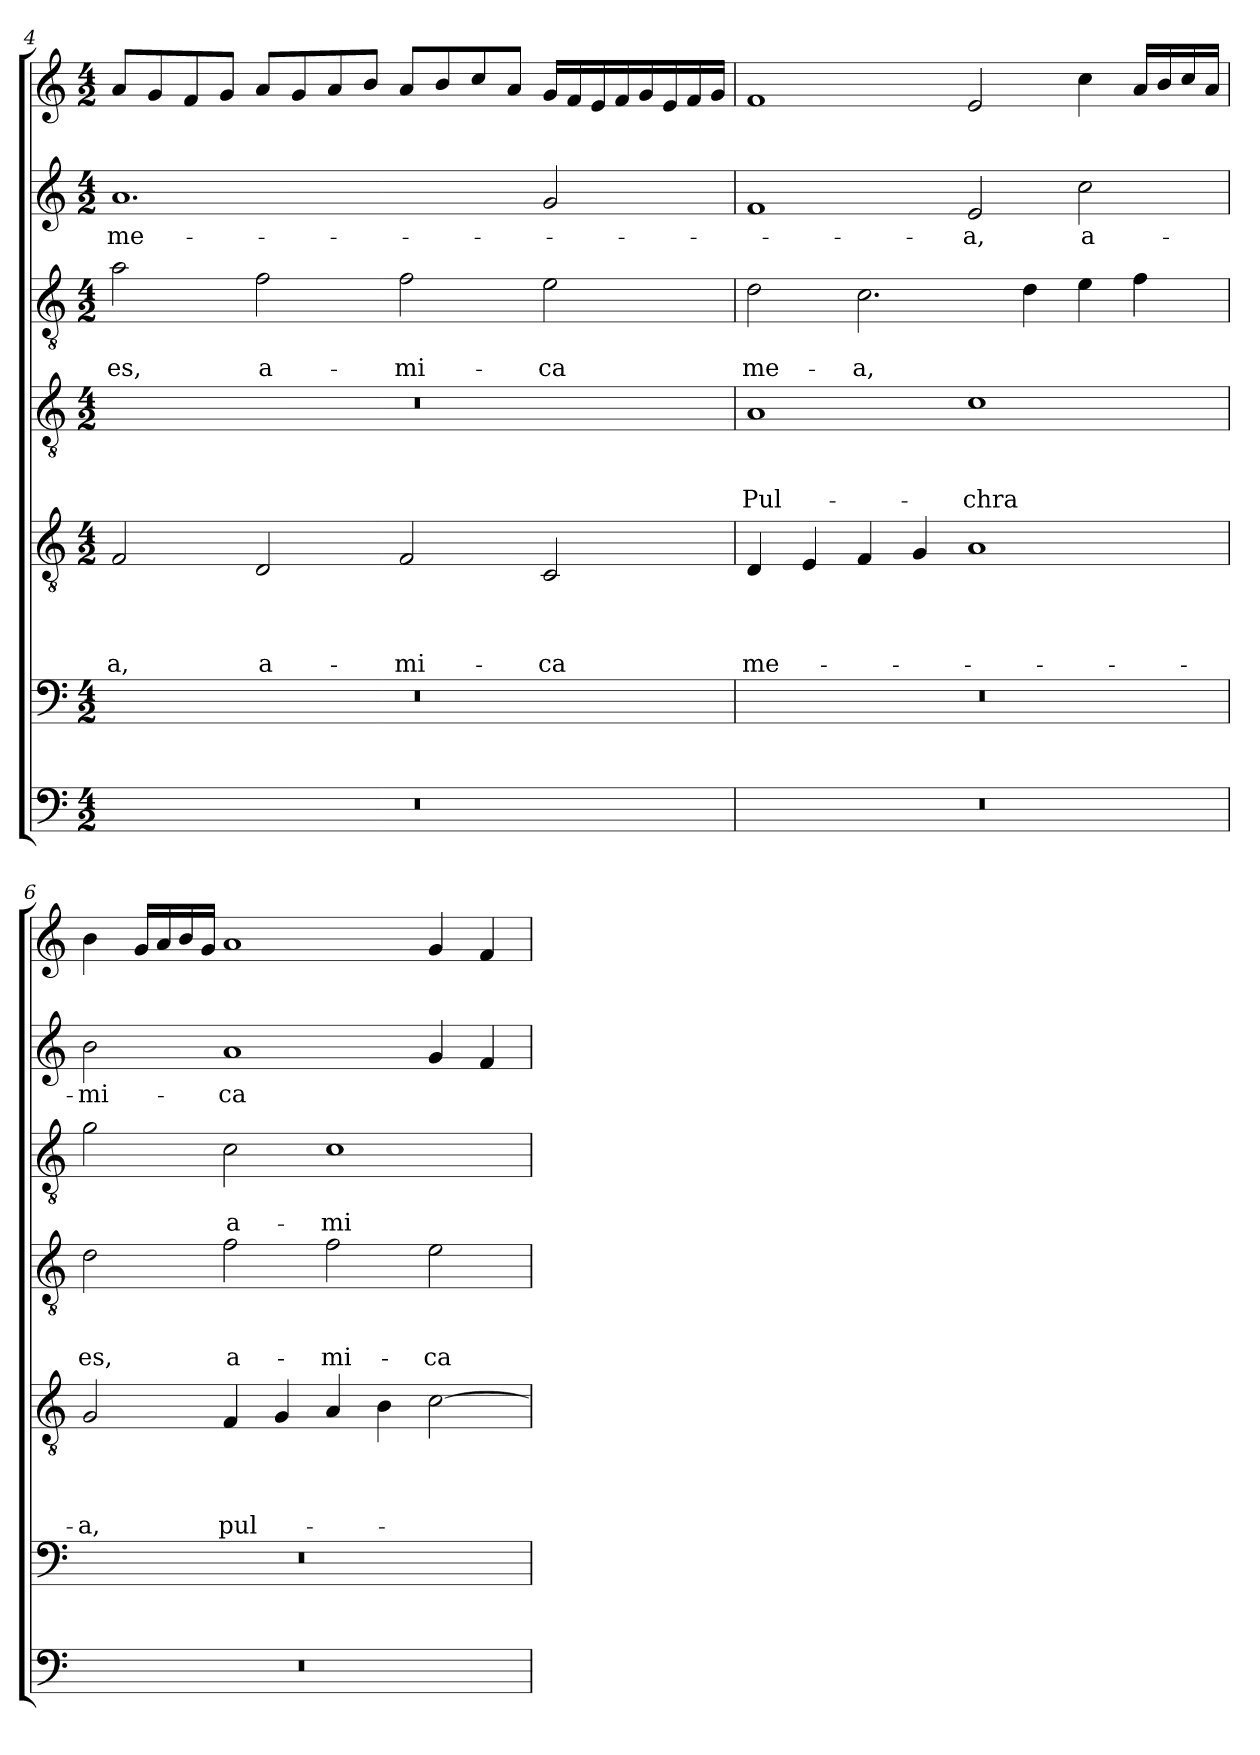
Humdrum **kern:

**kern	**kern	**kern	**text	**text	**text	**text	**kern	**text	**text	**text	**kern	**text	**text	**kern	**text	**kern
*part7	*part6	*part5	*part5	*part5	*part5	*part5	*part4	*part4	*part4	*part4	*part3	*part3	*part3	*part2	*part2	*part1
*staff7	*staff6	*staff5	*staff5	*staff5	*staff5	*staff5	*staff4	*staff4	*staff4	*staff4	*staff3	*staff3	*staff3	*staff2	*staff2	*staff1
*clefF4	*clefF4	*clefGv2	*	*	*	*	*clefGv2	*	*	*	*clefGv2	*	*	*clefG2	*	*clefG2
*	*ITrd8c14	*	*	*	*	*	*	*	*	*	*	*	*	*	*	*
*k[]	*k[]	*k[]	*	*	*	*	*k[]	*	*	*	*k[]	*	*	*k[]	*	*k[]
*C:	*C:	*C:	*	*	*	*	*C:	*	*	*	*C:	*	*	*C:	*	*C:
*M4/2	*M4/2	*M4/2	*	*	*	*	*M4/2	*	*	*	*M4/2	*	*	*M4/2	*	*M4/2
=4	=4	=4	=4	=4	=4	=4	=4	=4	=4	=4	=4	=4	=4	=4	=4	=4
!	!	!	!	!	!	!LO:LY:b	!	!	!	!	!	!	!LO:LY:b	!	!LO:LY:b	!
0r	0r	2F/	.	.	.	-a,	0r	.	.	.	2a\	.	es,	1.a	me-	8a/L
.	.	.	.	.	.	.	.	.	.	.	.	.	.	.	.	8g/
.	.	.	.	.	.	.	.	.	.	.	.	.	.	.	.	8f/
.	.	.	.	.	.	.	.	.	.	.	.	.	.	.	.	8g/J
!	!	!	!	!	!	!LO:LY:b	!	!	!	!	!	!	!LO:LY:b	!	!	!
.	.	2D/	.	.	.	a-	.	.	.	.	2f\	.	a-	.	.	8a/L
.	.	.	.	.	.	.	.	.	.	.	.	.	.	.	.	8g/
.	.	.	.	.	.	.	.	.	.	.	.	.	.	.	.	8a/
.	.	.	.	.	.	.	.	.	.	.	.	.	.	.	.	8b/J
!	!	!	!	!	!	!LO:LY:b	!	!	!	!	!	!	!LO:LY:b	!	!	!
.	.	2F/	.	.	.	-mi-	.	.	.	.	2f\	.	-mi-	.	.	8a/L
.	.	.	.	.	.	.	.	.	.	.	.	.	.	.	.	8b/
.	.	.	.	.	.	.	.	.	.	.	.	.	.	.	.	8cc/
.	.	.	.	.	.	.	.	.	.	.	.	.	.	.	.	8a/J
!	!	!	!	!	!	!LO:LY:b	!	!	!	!	!	!	!LO:LY:b	!	!	!
.	.	2C/	.	.	.	-ca	.	.	.	.	2e\	.	-ca	2g/	.	16g/LL
.	.	.	.	.	.	.	.	.	.	.	.	.	.	.	.	16f/
.	.	.	.	.	.	.	.	.	.	.	.	.	.	.	.	16e/
.	.	.	.	.	.	.	.	.	.	.	.	.	.	.	.	16f/
.	.	.	.	.	.	.	.	.	.	.	.	.	.	.	.	16g/
.	.	.	.	.	.	.	.	.	.	.	.	.	.	.	.	16e/
.	.	.	.	.	.	.	.	.	.	.	.	.	.	.	.	16f/
.	.	.	.	.	.	.	.	.	.	.	.	.	.	.	.	16g/JJ
!!LO:LB:g=z
=5	=5	=5	=5	=5	=5	=5	=5	=5	=5	=5	=5	=5	=5	=5	=5	=5
!	!	!	!	!	!	!LO:LY:b	!	!	!	!LO:LY:b	!	!	!LO:LY:b	!	!	!
0r	0r	4D/	.	.	.	me-	1A	.	.	Pul-	2d\	.	me-	1f	.	1f
.	.	4E/	.	.	.	.	.	.	.	.	.	.	.	.	.	.
!	!	!	!	!	!	!	!	!	!	!	!	!	!LO:LY:b	!	!	!
.	.	4F/	.	.	.	.	.	.	.	.	2.c\	.	-a,	.	.	.
.	.	4G/	.	.	.	.	.	.	.	.	.	.	.	.	.	.
!	!	!	!	!	!	!	!	!	!	!LO:LY:b	!	!	!	!	!LO:LY:b	!
.	.	1A	.	.	.	.	1c	.	.	-chra	.	.	.	2e/	-a,	2e/
.	.	.	.	.	.	.	.	.	.	.	4d\	.	.	.	.	.
!	!	!	!	!	!	!	!	!	!	!	!	!	!	!	!LO:LY:b	!
.	.	.	.	.	.	.	.	.	.	.	4e\	.	.	2cc\	a-	4cc\
.	.	.	.	.	.	.	.	.	.	.	4f\	.	.	.	.	16a/LL
.	.	.	.	.	.	.	.	.	.	.	.	.	.	.	.	16b/
.	.	.	.	.	.	.	.	.	.	.	.	.	.	.	.	16cc/
.	.	.	.	.	.	.	.	.	.	.	.	.	.	.	.	16a/JJ
=6	=6	=6	=6	=6	=6	=6	=6	=6	=6	=6	=6	=6	=6	=6	=6	=6
!	!	!	!	!	!	!LO:LY:b	!	!	!	!LO:LY:b	!	!	!	!	!LO:LY:b	!
0r	0r	2G/	.	.	.	-a,	2d\	.	.	es,	2g\	.	.	2b\	-mi-	4b\
.	.	.	.	.	.	.	.	.	.	.	.	.	.	.	.	16g/LL
.	.	.	.	.	.	.	.	.	.	.	.	.	.	.	.	16a/
.	.	.	.	.	.	.	.	.	.	.	.	.	.	.	.	16b/
.	.	.	.	.	.	.	.	.	.	.	.	.	.	.	.	16g/JJ
!	!	!	!	!	!	!LO:LY:b	!	!	!	!LO:LY:b	!	!	!LO:LY:b	!	!LO:LY:b	!
.	.	4F/	.	.	.	pul-	2f\	.	.	a-	2c\	.	a-	1a	-ca	1a
.	.	4G/	.	.	.	.	.	.	.	.	.	.	.	.	.	.
!	!	!	!	!	!	!	!	!	!	!LO:LY:b	!	!	!LO:LY:b	!	!	!
.	.	4A/	.	.	.	.	2f\	.	.	-mi-	1c	.	-mi-	.	.	.
.	.	4B\	.	.	.	.	.	.	.	.	.	.	.	.	.	.
!	!	!	!	!	!	!	!	!	!	!LO:LY:b	!	!	!	!	!	!
.	.	[2c\	.	.	.	.	2e\	.	.	-ca	.	.	.	4g/	.	4g/
.	.	.	.	.	.	.	.	.	.	.	.	.	.	4f/	.	4f/
=	=	=	=	=	=	=	=	=	=	=	=	=	=	=	=	=
*-	*-	*-	*-	*-	*-	*-	*-	*-	*-	*-	*-	*-	*-	*-	*-	*-
